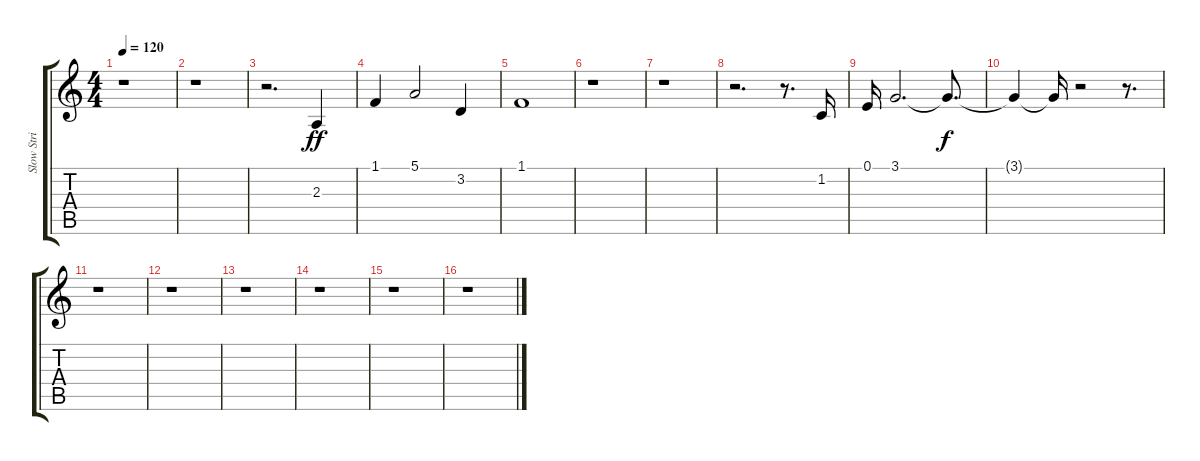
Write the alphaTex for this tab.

\track ("Slow Stri           " "Slow Stri ") {instrument synthstrings1}
\staff {score tabs}
\tuning (E4 B3 G3 D3 A2 E2) {hide}
\ts (4 4)
\tempo 120
\clef g2
\ks c
r.1{dy f} |
r.1 |
r.2{d} 2.3.4{dy ff} |
1.1.4 5.1.2 3.2.4 |
1.1.1 |
r.1 |
r.1 |
r.2{d} r.8{d} 1.2.16 |
0.1.16 3.1.2{d} 3.1{t}.8{d dy f} |
3.1{t}.4 3.1{t}.16 r.2 r.8{d} |
r.1 |
r.1 |
r.1 |
r.1 |
r.1 |
r.1
